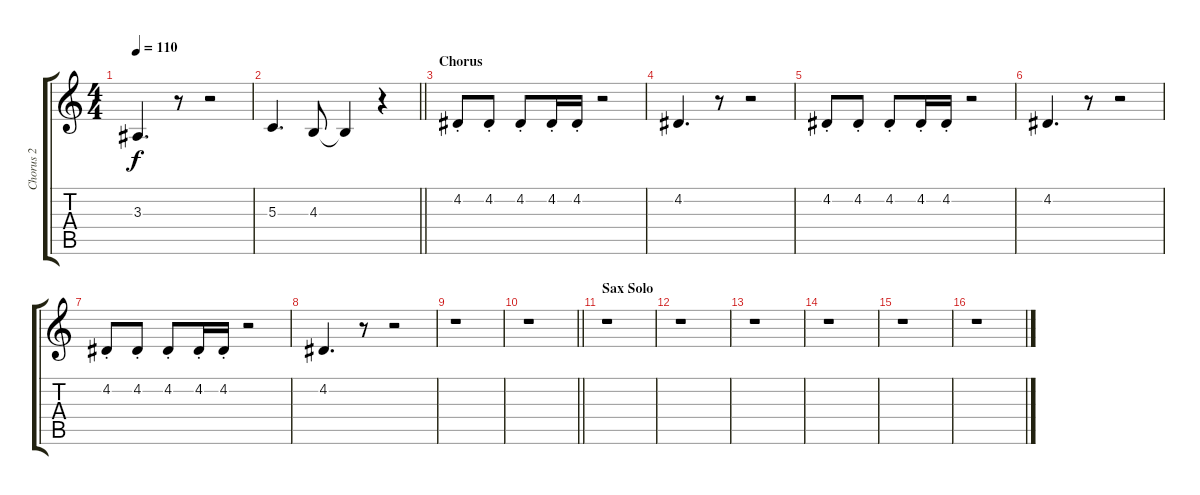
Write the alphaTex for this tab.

\track ("Chorus 2" "Chorus 2") {instrument synthvoice}
\staff {score tabs}
\tuning (E4 B3 G3 D3 A2 E2) {hide}
\ts (4 4)
\tempo 110
\clef g2
\ks c
3.3.4{d dy f} r.8 r.2 |
\barLineRight lightlight
5.3.4{d} 4.3.8 4.3{t}.4 r.4 |
\section ("" "Chorus")
4.2{st}.8 4.2{st}.8 4.2{st}.8 4.2{st}.16 4.2{st}.16 r.2 |
4.2.4{d} r.8 r.2 |
4.2{st}.8 4.2{st}.8 4.2{st}.8 4.2{st}.16 4.2{st}.16 r.2 |
4.2.4{d} r.8 r.2 |
4.2{st}.8 4.2{st}.8 4.2{st}.8 4.2{st}.16 4.2{st}.16 r.2 |
4.2.4{d} r.8 r.2 |
r.1 |
\barLineRight lightlight
r.1 |
\section ("" "Sax Solo")
r.1 |
r.1 |
r.1 |
r.1 |
r.1 |
r.1
